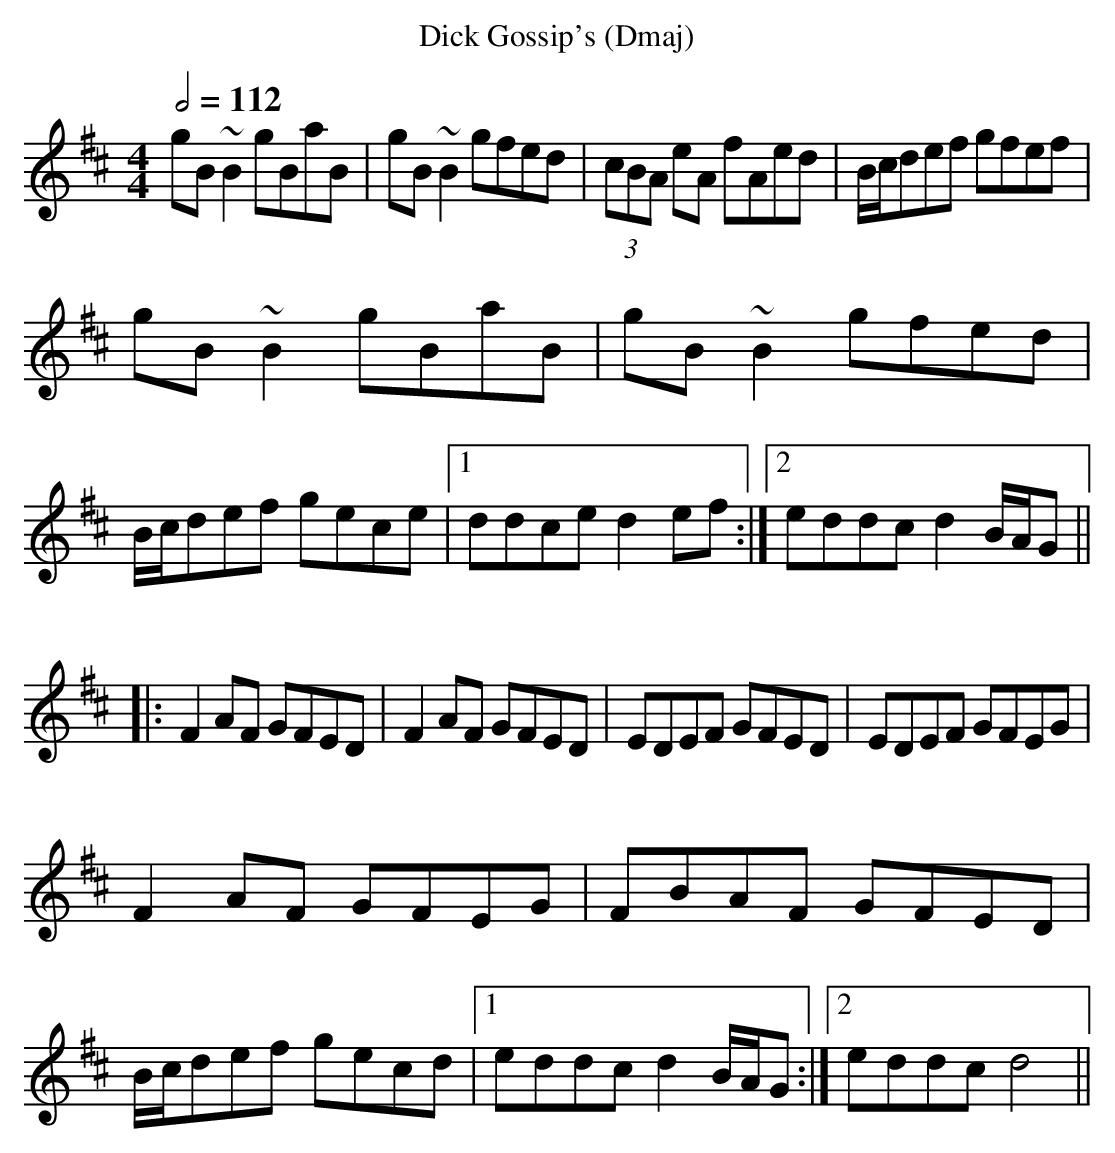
X:1
T:Dick Gossip's (Dmaj)
Q:1/2=112
M:4/4
L:1/8
K:Dmaj
gB~B2 gBaB|gB~B2 gfed|(3cBA eA fAed|B/c/def gfef|
gB~B2 gBaB|gB~B2 gfed|B/c/def gece|1ddce d2ef:|2eddc d2B/A/G||
|:F2AF GFED|F2AF GFED|EDEF GFED|EDEF GFEG|
F2AF GFEG|FBAF GFED|B/c/def gecd|1eddc d2B/A/G:|2eddc d4||
